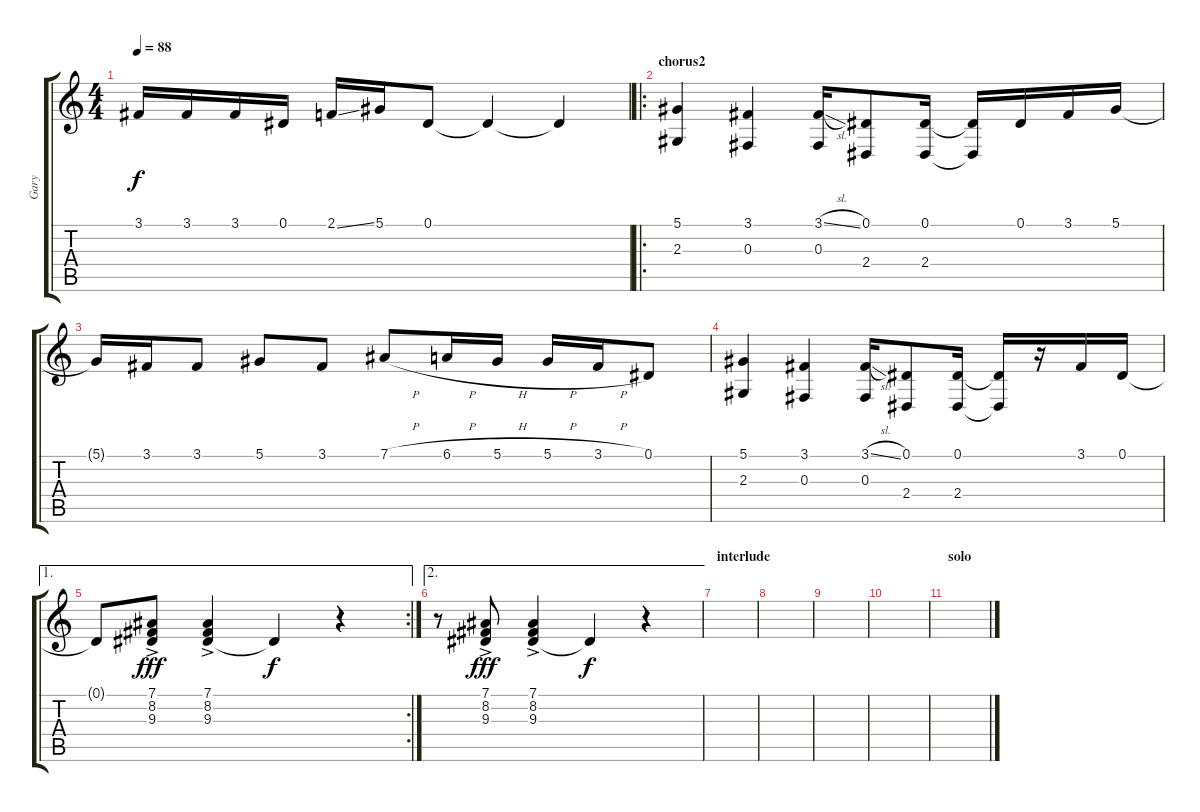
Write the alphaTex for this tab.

\track ("Gary" "Gary") {instrument lead2sawtooth}
\staff {score tabs}
\tuning (Eb4 Bb3 Gb3 Db3 Ab2 Eb2) {hide}
\ts (4 4)
\tempo 88
\clef g2
\ks c
3.1.16{dy f} 3.1.16 3.1.16 0.1.16 2.1{ss}.16 5.1.16 0.1.8 0.1{t}.4 0.1{t}.4 |
\ro
\section ("" "chorus2")
(5.1 2.3).4 (3.1 0.3).4 (3.1{sl} 0.3).16 (0.1 2.4).8 (0.1 2.4).16 (0.1{t} 2.4{t}).16 0.1.16 3.1.16 5.1.16 |
5.1{t}.16 3.1.16 3.1.8 5.1.8 3.1.8 7.1{h}.8 6.1{h}.16 5.1{h}.16 5.1{h}.16 3.1{h}.16 0.1.8 |
(5.1 2.3).4 (3.1 0.3).4 (3.1{sl} 0.3).16 (0.1 2.4).8 (0.1 2.4).16 (0.1{t} 2.4{t}).16 r.16 3.1.16 0.1.16 |
\ae 1
\rc 2
0.1{t}.8 (7.1 8.2{ac} 9.3).8{dy fff} (7.1 8.2 9.3{ac}).4 9.3{t}.4{dy f} r.4 |
\ae 2
r.8 (7.1 8.2{ac} 9.3).8{dy fff} (7.1 8.2 9.3{ac}).4 9.3{t}.4{dy f} r.4 |
\section ("" "interlude")
|
|
|
|
\section ("" "solo")
